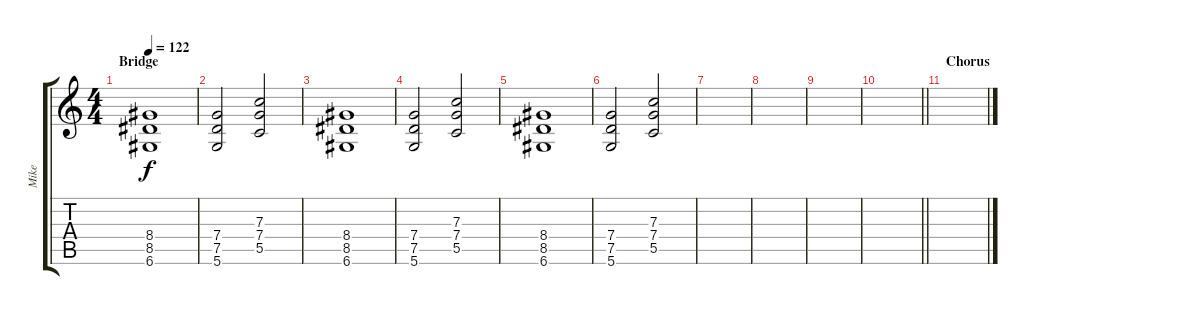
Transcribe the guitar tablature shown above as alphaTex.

\track ("Mike" "Mike") {instrument overdrivenguitar}
\staff {score tabs}
\tuning (D4 A3 F3 C3 G2 D2) {hide}
\ts (4 4)
\section ("" "Bridge")
\tempo 122
\clef g2
\ks c
(8.4 8.5 6.6).1{dy f instrument overdrivenguitar} |
(7.4 7.5 5.6).2 (7.3 7.4 5.5).2 |
(8.4 8.5 6.6).1{instrument overdrivenguitar} |
(7.4 7.5 5.6).2 (7.3 7.4 5.5).2 |
(8.4 8.5 6.6).1{instrument overdrivenguitar} |
(7.4 7.5 5.6).2 (7.3 7.4 5.5).2 |
|
|
|
\barLineRight lightlight
|
\section ("" "Chorus")
